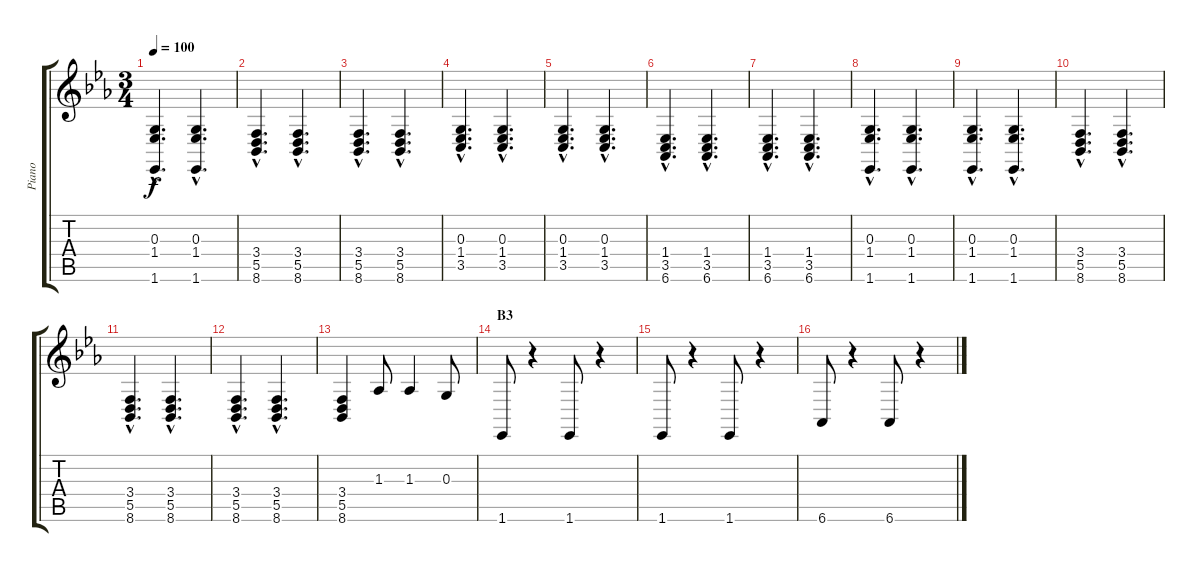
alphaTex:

\track ("Piano" "Piano") {instrument brightacousticpiano}
\staff {score tabs}
\tuning (E4 B3 G3 D3 A2 D2) {hide}
\ts (3 4)
\tempo 100
\clef g2
\ks eb
(0.3{hac} 1.4{hac} 1.6{hac}).4{d dy f} (0.3{hac} 1.4{hac} 1.6{hac}).4{d} |
(3.4{hac} 5.5{hac} 8.6{hac}).4{d} (3.4{hac} 5.5{hac} 8.6{hac}).4{d} |
(3.4{hac} 5.5{hac} 8.6{hac}).4{d} (3.4{hac} 5.5{hac} 8.6{hac}).4{d} |
(0.3{hac} 1.4{hac} 3.5{hac}).4{d} (0.3{hac} 1.4{hac} 3.5{hac}).4{d} |
(0.3{hac} 1.4{hac} 3.5{hac}).4{d} (0.3{hac} 1.4{hac} 3.5{hac}).4{d} |
(1.4{hac} 3.5{hac} 6.6{hac}).4{d} (1.4{hac} 3.5{hac} 6.6{hac}).4{d} |
(1.4{hac} 3.5{hac} 6.6{hac}).4{d} (1.4{hac} 3.5{hac} 6.6{hac}).4{d} |
(0.3{hac} 1.4{hac} 1.6{hac}).4{d} (0.3{hac} 1.4{hac} 1.6{hac}).4{d} |
(0.3{hac} 1.4{hac} 1.6{hac}).4{d} (0.3{hac} 1.4{hac} 1.6{hac}).4{d} |
(3.4{hac} 5.5{hac} 8.6{hac}).4{d} (3.4{hac} 5.5{hac} 8.6{hac}).4{d} |
(3.4{hac} 5.5{hac} 8.6{hac}).4{d} (3.4{hac} 5.5{hac} 8.6{hac}).4{d} |
(3.4{hac} 5.5{hac} 8.6{hac}).4{d} (3.4{hac} 5.5{hac} 8.6{hac}).4{d} |
(3.4 5.5 8.6).4 1.3.8 1.3.4 0.3.8 |
\section ("" "B3")
1.6.8 r.4 1.6.8 r.4 |
1.6.8 r.4 1.6.8 r.4 |
6.6.8 r.4 6.6.8 r.4
